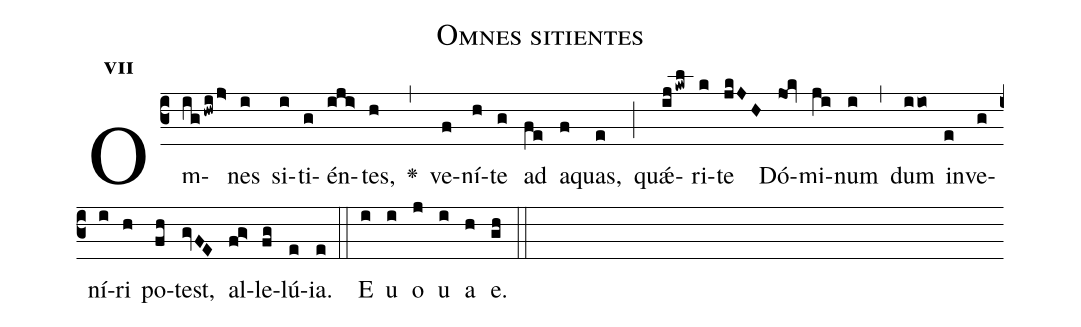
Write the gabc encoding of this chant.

name:Omnes sitientes;
office-part:Antiphona;
mode:7;
%%
initial-style: 1;
name: Omnes sitientes
book: Antiphonae & Responsoria/Tomus I, p. 23;
occasion: Hebdomada II Adventus Dominica;
office-part: Laudes Ant 2;
user-notes: ;
commentary: ;
annotation: 7c;
centering-scheme: english;
fontsize: 12;
font: OFLSortsMillGoudy;
height: 11;
width: 4.5;
%%
(c3)Om(ighwij>)nes(i) si(i)ti(g)én(iji>)tes,(h) <v>\greheightstar</v>(,) ve(f)ní(h)te(g) ad(fe) a(f)quas,(e) (;) quǽ(ij/kwl)ri(k)te(jkJH) Dó(jok)mi(ji)num(i) (,) dum(iio) in(e)ve(g)ní(i)ri(h) po(fh)test,(gvFE) al(fg>)le(fg)lú(e)ia.(e) (::)
E(i) u(i) o(j) u(i) a(h) e.(gh) (::)
